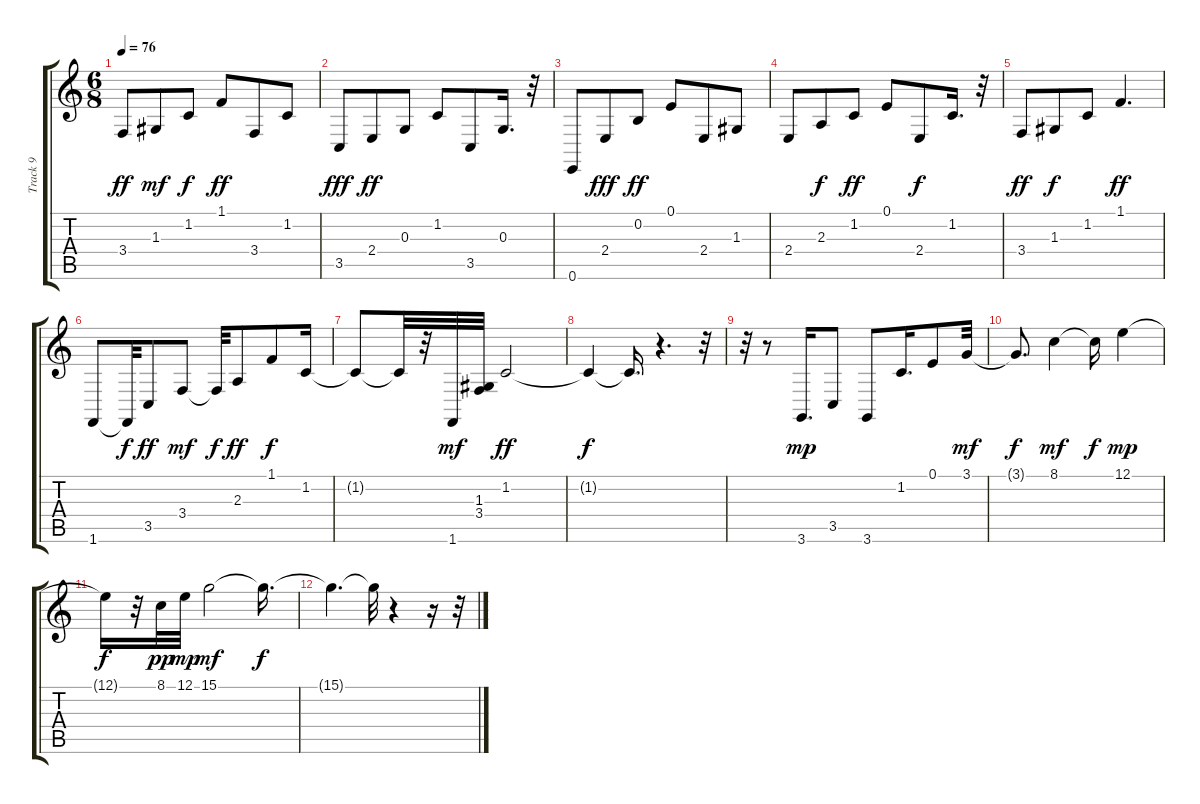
\track ("Track 9" "Track 9") {instrument acousticgrandpiano}
\staff {score tabs}
\tuning (E4 B3 G3 D3 A2 E2) {hide}
\ts (6 8)
\tempo 76
\clef g2
\ks c
3.4.8{dy ff} 1.3.8{dy mf} 1.2.8{dy f} 1.1.8{dy ff} 3.4.8 1.2.8 |
3.5.8{dy fff} 2.4.8{dy ff} 0.3.8 1.2.8 3.5.8 0.3.16{d} r.32 |
0.6.8 2.4.8{dy fff} 0.2.8{dy ff} 0.1.8 2.4.8 1.3.8 |
2.4.8 2.3.8{dy f} 1.2.8{dy ff} 0.1.8 2.4.8{dy f} 1.2.16{d} r.32 |
3.4.8{dy ff} 1.3.8{dy f} 1.2.8 1.1.4{d dy ff} |
1.6.8 1.6{t}.32{dy f} 3.5.8{dy ff} 3.4.8{dy mf} 3.4{t}.32{dy f} 2.3.8{dy ff} 1.1.8{dy f} 1.2.16 |
1.2{t}.8 1.2{t}.32 r.32 1.6.32{dy mf} (1.3 3.4).32 1.2.2{dy ff} |
1.2{t}.4{dy f} 1.2{t}.16{d} r.4{d} r.32 |
r.32 r.8 3.6.16{d dy mp} 3.5.8 3.6.8 1.2.16{d} 0.1.8 3.1.32{dy mf} |
3.1{t}.8{d dy f} 8.1.4{dy mf} 8.1{t}.16{dy f} 12.1.4{dy mp} |
12.1{t}.16{dy f} r.32 8.1.32{dy pp} 12.1.32{dy mp} 15.1.2{dy mf} 15.1{t}.16{d dy f} |
15.1{t}.4{d} 15.1{t}.32 r.4 r.16 r.32
